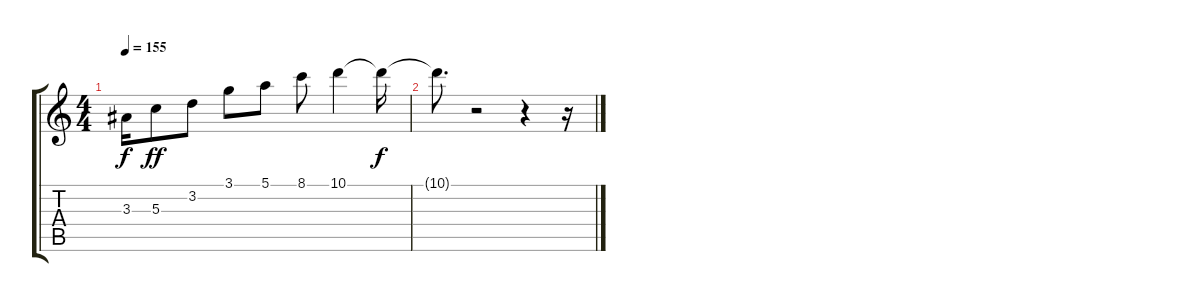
\track "" {instrument distortionguitar}
\staff {score tabs}
\tuning (E4 B3 G3 D3 A2 E2) {hide}
\ts (4 4)
\tempo 155
\clef g2
\ks c
3.3{t}.16{dy f} 5.3.8{dy ff} 3.2.8 3.1.8 5.1.8 8.1.8 10.1.4 10.1{t}.16{dy f} |
10.1{t}.8{d} r.2 r.4 r.16
